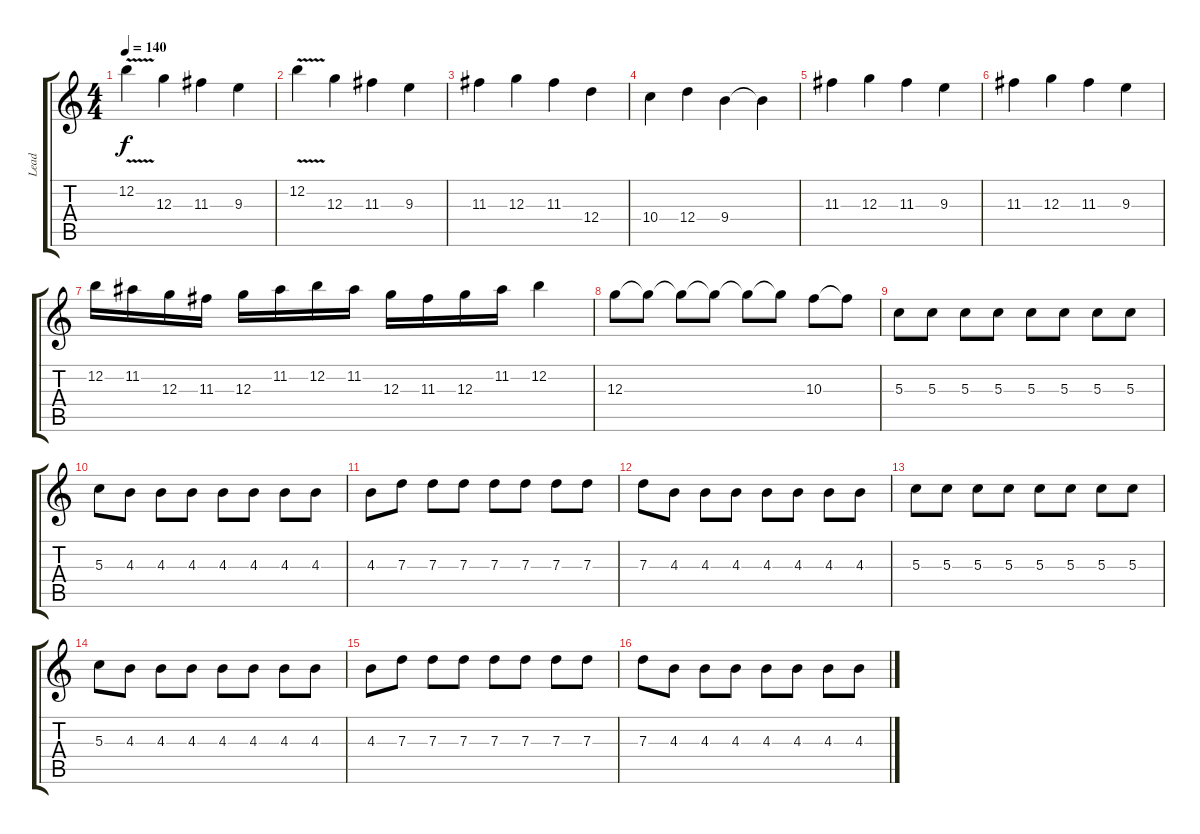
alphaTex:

\track ("Lead" "Lead") {instrument distortionguitar}
\staff {score tabs}
\tuning (E4 B3 G3 D3 A2 D2) {hide}
\ts (4 4)
\tempo 140
\clef g2
\ks c
12.2{v}.4{dy f} 12.3.4 11.3.4 9.3.4 |
12.2{v}.4 12.3.4 11.3.4 9.3.4 |
11.3.4 12.3.4 11.3.4 12.4.4 |
10.4.4 12.4.4 9.4.4 9.4{t}.4 |
11.3.4 12.3.4 11.3.4 9.3.4 |
11.3.4 12.3.4 11.3.4 9.3.4 |
12.2.16 11.2.16 12.3.16 11.3.16 12.3.16 11.2.16 12.2.16 11.2.16 12.3.16 11.3.16 12.3.16 11.2.16 12.2.4 |
12.3.8 12.3{t}.8 12.3{t}.8 12.3{t}.8 12.3{t}.8 12.3{t}.8 10.3.8 10.3{t}.8 |
5.3.8 5.3.8 5.3.8 5.3.8 5.3.8 5.3.8 5.3.8 5.3.8 |
5.3.8 4.3.8 4.3.8 4.3.8 4.3.8 4.3.8 4.3.8 4.3.8 |
4.3.8 7.3.8 7.3.8 7.3.8 7.3.8 7.3.8 7.3.8 7.3.8 |
7.3.8 4.3.8 4.3.8 4.3.8 4.3.8 4.3.8 4.3.8 4.3.8 |
5.3.8 5.3.8 5.3.8 5.3.8 5.3.8 5.3.8 5.3.8 5.3.8 |
5.3.8 4.3.8 4.3.8 4.3.8 4.3.8 4.3.8 4.3.8 4.3.8 |
4.3.8 7.3.8 7.3.8 7.3.8 7.3.8 7.3.8 7.3.8 7.3.8 |
7.3.8 4.3.8 4.3.8 4.3.8 4.3.8 4.3.8 4.3.8 4.3.8
